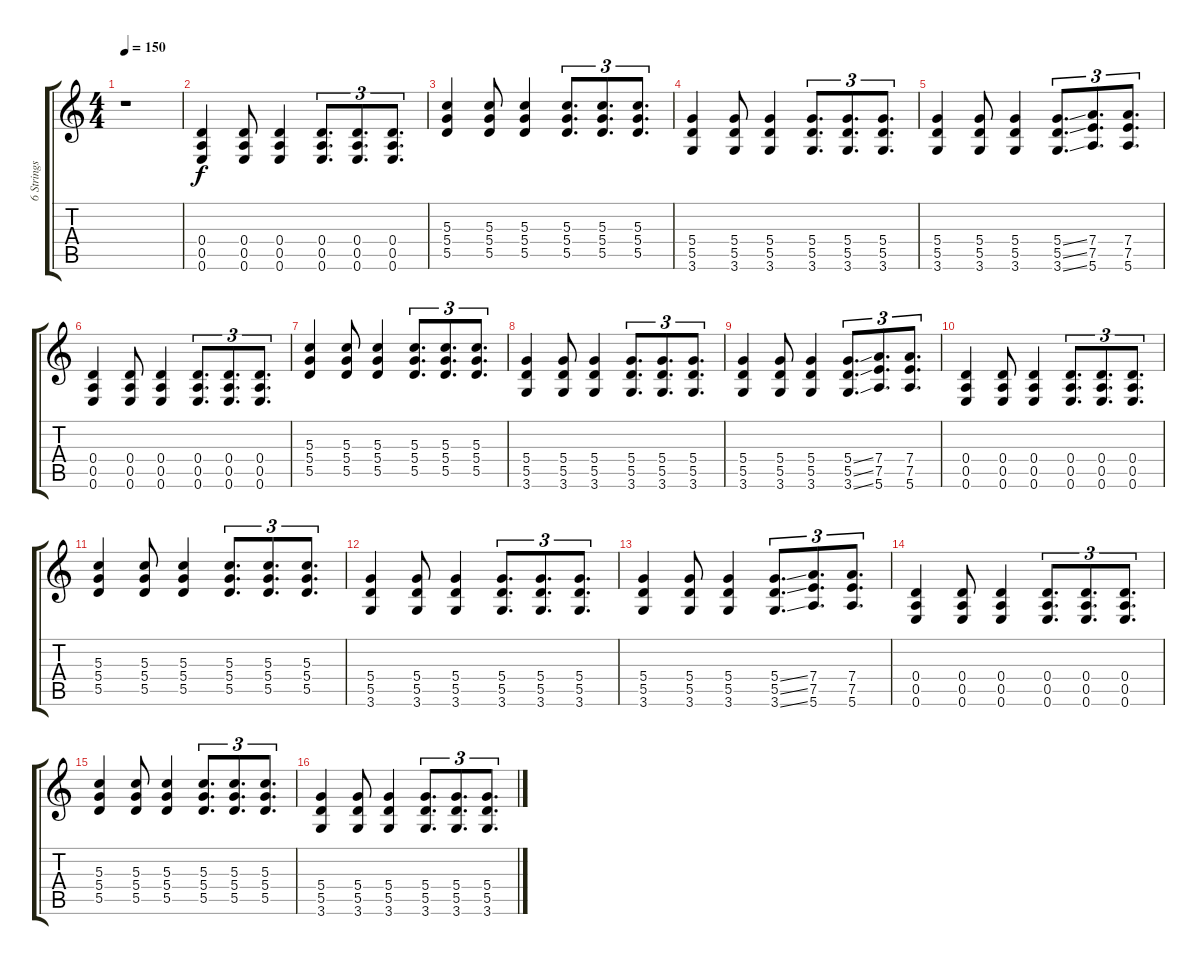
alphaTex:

\track ("6 Strings Guitar Standart Tuning" "6 Strings ") {instrument distortionguitar}
\staff {score tabs}
\tuning (E4 B3 G3 D3 A2 E2) {hide}
\ts (4 4)
\tempo 150
\clef g2
\ks c
r.1{dy f} |
(0.4 0.5 0.6).4 (0.4 0.5 0.6).8 (0.4 0.5 0.6).4 (0.4 0.5 0.6).8{d tu (3 2)} (0.4 0.5 0.6).8{d tu (3 2)} (0.4 0.5 0.6).8{d tu (3 2)} |
(5.3 5.4 5.5).4 (5.3 5.4 5.5).8 (5.3 5.4 5.5).4 (5.3 5.4 5.5).8{d tu (3 2)} (5.3 5.4 5.5).8{d tu (3 2)} (5.3 5.4 5.5).8{d tu (3 2)} |
(5.4 5.5 3.6).4 (5.4 5.5 3.6).8 (5.4 5.5 3.6).4 (5.4 5.5 3.6).8{d tu (3 2)} (5.4 5.5 3.6).8{d tu (3 2)} (5.4 5.5 3.6).8{d tu (3 2)} |
(5.4 5.5 3.6).4 (5.4 5.5 3.6).8 (5.4 5.5 3.6).4 (5.4{ss} 5.5{ss} 3.6{ss}).8{d tu (3 2)} (7.4 7.5 5.6).8{d tu (3 2)} (7.4 7.5 5.6).8{d tu (3 2)} |
(0.4 0.5 0.6).4 (0.4 0.5 0.6).8 (0.4 0.5 0.6).4 (0.4 0.5 0.6).8{d tu (3 2)} (0.4 0.5 0.6).8{d tu (3 2)} (0.4 0.5 0.6).8{d tu (3 2)} |
(5.3 5.4 5.5).4 (5.3 5.4 5.5).8 (5.3 5.4 5.5).4 (5.3 5.4 5.5).8{d tu (3 2)} (5.3 5.4 5.5).8{d tu (3 2)} (5.3 5.4 5.5).8{d tu (3 2)} |
(5.4 5.5 3.6).4 (5.4 5.5 3.6).8 (5.4 5.5 3.6).4 (5.4 5.5 3.6).8{d tu (3 2)} (5.4 5.5 3.6).8{d tu (3 2)} (5.4 5.5 3.6).8{d tu (3 2)} |
(5.4 5.5 3.6).4 (5.4 5.5 3.6).8 (5.4 5.5 3.6).4 (5.4{ss} 5.5{ss} 3.6{ss}).8{d tu (3 2)} (7.4 7.5 5.6).8{d tu (3 2)} (7.4 7.5 5.6).8{d tu (3 2)} |
(0.4 0.5 0.6).4 (0.4 0.5 0.6).8 (0.4 0.5 0.6).4 (0.4 0.5 0.6).8{d tu (3 2)} (0.4 0.5 0.6).8{d tu (3 2)} (0.4 0.5 0.6).8{d tu (3 2)} |
(5.3 5.4 5.5).4 (5.3 5.4 5.5).8 (5.3 5.4 5.5).4 (5.3 5.4 5.5).8{d tu (3 2)} (5.3 5.4 5.5).8{d tu (3 2)} (5.3 5.4 5.5).8{d tu (3 2)} |
(5.4 5.5 3.6).4 (5.4 5.5 3.6).8 (5.4 5.5 3.6).4 (5.4 5.5 3.6).8{d tu (3 2)} (5.4 5.5 3.6).8{d tu (3 2)} (5.4 5.5 3.6).8{d tu (3 2)} |
(5.4 5.5 3.6).4 (5.4 5.5 3.6).8 (5.4 5.5 3.6).4 (5.4{ss} 5.5{ss} 3.6{ss}).8{d tu (3 2)} (7.4 7.5 5.6).8{d tu (3 2)} (7.4 7.5 5.6).8{d tu (3 2)} |
(0.4 0.5 0.6).4 (0.4 0.5 0.6).8 (0.4 0.5 0.6).4 (0.4 0.5 0.6).8{d tu (3 2)} (0.4 0.5 0.6).8{d tu (3 2)} (0.4 0.5 0.6).8{d tu (3 2)} |
(5.3 5.4 5.5).4 (5.3 5.4 5.5).8 (5.3 5.4 5.5).4 (5.3 5.4 5.5).8{d tu (3 2)} (5.3 5.4 5.5).8{d tu (3 2)} (5.3 5.4 5.5).8{d tu (3 2)} |
(5.4 5.5 3.6).4 (5.4 5.5 3.6).8 (5.4 5.5 3.6).4 (5.4 5.5 3.6).8{d tu (3 2)} (5.4 5.5 3.6).8{d tu (3 2)} (5.4 5.5 3.6).8{d tu (3 2)}
